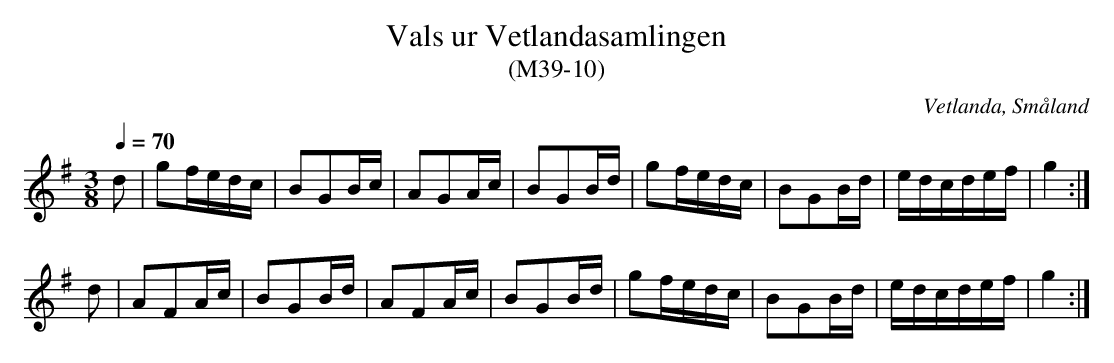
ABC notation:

X:1
T:Vals ur Vetlandasamlingen
T:(M39-10)
O:Vetlanda, Småland
M:3/8
L:1/8
Q:1/4=70
K:G
d|gf/e/d/c/|BGB/c/|AGA/c/|BGB/d/|gf/e/d/c/|BGB/d/|e/d/c/d/e/f/|g2:|
d|AFA/c/|BGB/d/|AFA/c/|BGB/d/|gf/e/d/c/|BGB/d/|e/d/c/d/e/f/|g2:|
